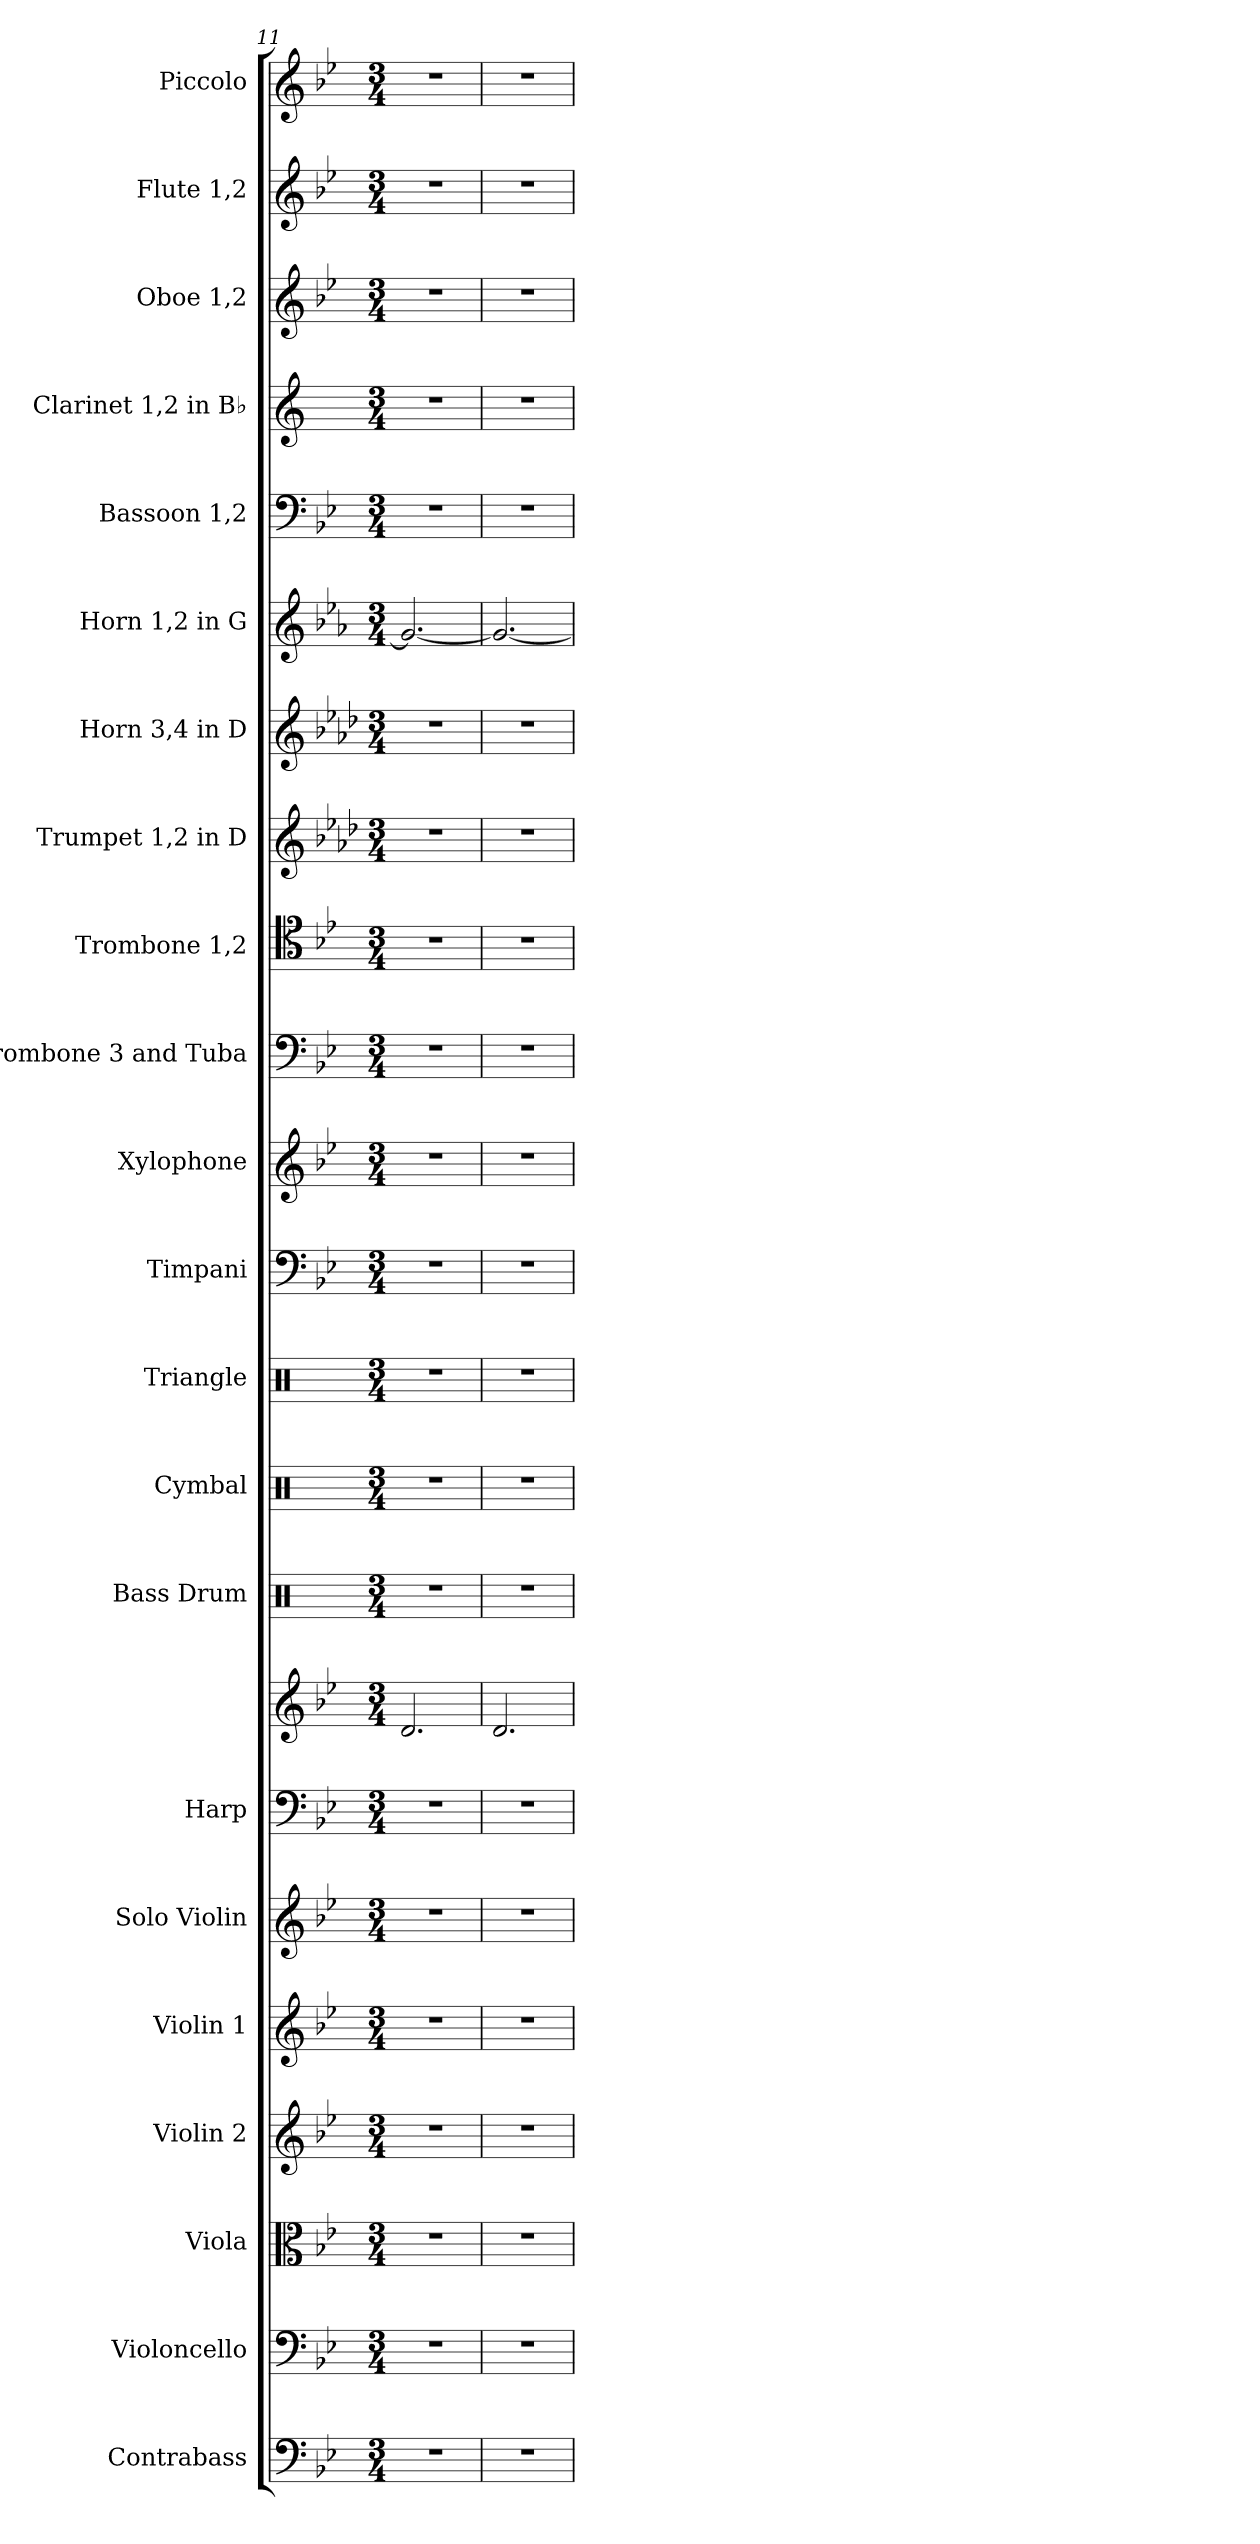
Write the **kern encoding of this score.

**kern	**kern	**kern	**kern	**kern	**kern	**kern	**kern	**kern	**kern	**kern	**kern	**kern	**kern	**kern	**kern	**kern	**kern	**kern	**kern	**kern	**kern	**kern
*part22	*part21	*part20	*part19	*part18	*part17	*part16	*part16	*part15	*part14	*part13	*part12	*part11	*part10	*part9	*part8	*part7	*part6	*part5	*part4	*part3	*part2	*part1
*staff23	*staff22	*staff21	*staff20	*staff19	*staff18	*staff17	*staff16	*staff15	*staff14	*staff13	*staff12	*staff11	*staff10	*staff9	*staff8	*staff7	*staff6	*staff5	*staff4	*staff3	*staff2	*staff1
*I"Contrabass	*I"Violoncello	*I"Viola	*I"Violin 2	*I"Violin 1	*I"Solo Violin	*I"Harp	*	*I"Bass Drum	*I"Cymbal	*I"Triangle	*I"Timpani	*I"Xylophone	*I"Trombone 3 and Tuba	*I"Trombone 1,2	*I"Trumpet 1,2 in D	*I"Horn 3,4 in D	*I"Horn 1,2 in G	*I"Bassoon 1,2	*I"Clarinet 1,2 in B♭	*I"Oboe 1,2	*I"Flute 1,2	*I"Piccolo
*I'Cb.	*I'Vc.	*I'Vla.	*I'Vln. 2	*I'Vln. 1	*I'Solo Vln.	*I'Hrp.	*	*I'B.D	*I'Cym.	*I'Trgl.	*I'Timp.	*I'Xyl.	*I'Tbn. 3 and Tba.	*I'Tbn. 1,2	*I'Tpt. 1,2 in D	*I'Hn. 3,4 in D	*I'Hn. 1,2 in G	*I'Bsn. 1,2	*I'Cl. 1,2 in B♭	*I'Ob. 1,2	*I'Fl. 1,2	*I'Picc.
*clefF4	*clefF4	*clefC3	*clefG2	*clefG2	*clefG2	*clefF4	*clefG2	*clefX	*clefX	*clefX	*clefF4	*clefG2	*clefF4	*clefC4	*clefG2	*clefG2	*clefG2	*clefF4	*clefG2	*clefG2	*clefG2	*clefG2
*ITrd7c12	*	*	*	*	*	*	*	*	*	*	*	*ITrd-7c-12	*	*	*ITrd-1c-2	*ITrd6c10	*ITrd3c5	*	*ITrd1c2	*	*	*ITrd-7c-12
*k[b-e-]	*k[b-e-]	*k[b-e-]	*k[b-e-]	*k[b-e-]	*k[b-e-]	*k[b-e-]	*k[b-e-]	*k[]	*k[]	*k[]	*k[b-e-]	*k[b-e-]	*k[b-e-]	*k[b-e-]	*k[b-e-]	*k[b-e-]	*k[b-e-]	*k[b-e-]	*k[b-e-]	*k[b-e-]	*k[b-e-]	*k[b-e-]
*M3/4	*M3/4	*M3/4	*M3/4	*M3/4	*M3/4	*M3/4	*M3/4	*M3/4	*M3/4	*M3/4	*M3/4	*M3/4	*M3/4	*M3/4	*M3/4	*M3/4	*M3/4	*M3/4	*M3/4	*M3/4	*M3/4	*M3/4
=11	=11	=11	=11	=11	=11	=11	=11	=11	=11	=11	=11	=11	=11	=11	=11	=11	=11	=11	=11	=11	=11	=11
2.r	2.r	2.r	2.r	2.r	2.r	2.r	2.d/	2.r	2.r	2.r	2.r	2.r	2.r	2.r	2.r	2.r	2.d/_	2.r	2.r	2.r	2.r	2.r
=12	=12	=12	=12	=12	=12	=12	=12	=12	=12	=12	=12	=12	=12	=12	=12	=12	=12	=12	=12	=12	=12	=12
2.r	2.r	2.r	2.r	2.r	2.r	2.r	2.d/	2.r	2.r	2.r	2.r	2.r	2.r	2.r	2.r	2.r	2.d/_	2.r	2.r	2.r	2.r	2.r
=	=	=	=	=	=	=	=	=	=	=	=	=	=	=	=	=	=	=	=	=	=	=
*-	*-	*-	*-	*-	*-	*-	*-	*-	*-	*-	*-	*-	*-	*-	*-	*-	*-	*-	*-	*-	*-	*-
